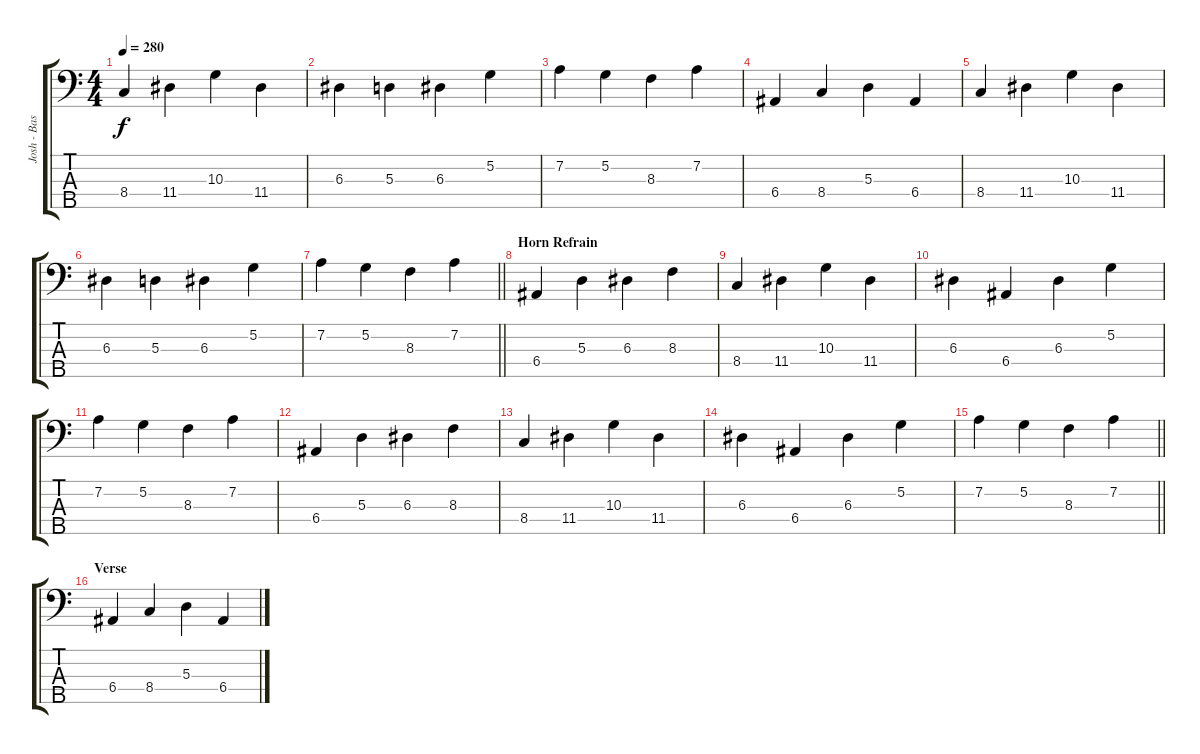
\track ("Josh - Bass" "Josh - Bas") {instrument electricbassfinger}
\staff {score tabs}
\tuning (G2 D2 A1 E1 B0) {hide}
\ts (4 4)
\tempo 280
\clef f4
\ks c
8.4.4{dy f} 11.4.4 10.3.4 11.4.4 |
6.3.4 5.3.4 6.3.4 5.2.4 |
7.2.4 5.2.4 8.3.4 7.2.4 |
6.4.4 8.4.4 5.3.4 6.4.4 |
8.4.4 11.4.4 10.3.4 11.4.4 |
6.3.4 5.3.4 6.3.4 5.2.4 |
\barLineRight lightlight
7.2.4 5.2.4 8.3.4 7.2.4 |
\section ("" "Horn Refrain")
6.4.4 5.3.4 6.3.4 8.3.4 |
8.4.4 11.4.4 10.3.4 11.4.4 |
6.3.4 6.4.4 6.3.4 5.2.4 |
7.2.4 5.2.4 8.3.4 7.2.4 |
6.4.4 5.3.4 6.3.4 8.3.4 |
8.4.4 11.4.4 10.3.4 11.4.4 |
6.3.4 6.4.4 6.3.4 5.2.4 |
\barLineRight lightlight
7.2.4 5.2.4 8.3.4 7.2.4 |
\section ("" "Verse")
6.4.4 8.4.4 5.3.4 6.4.4
